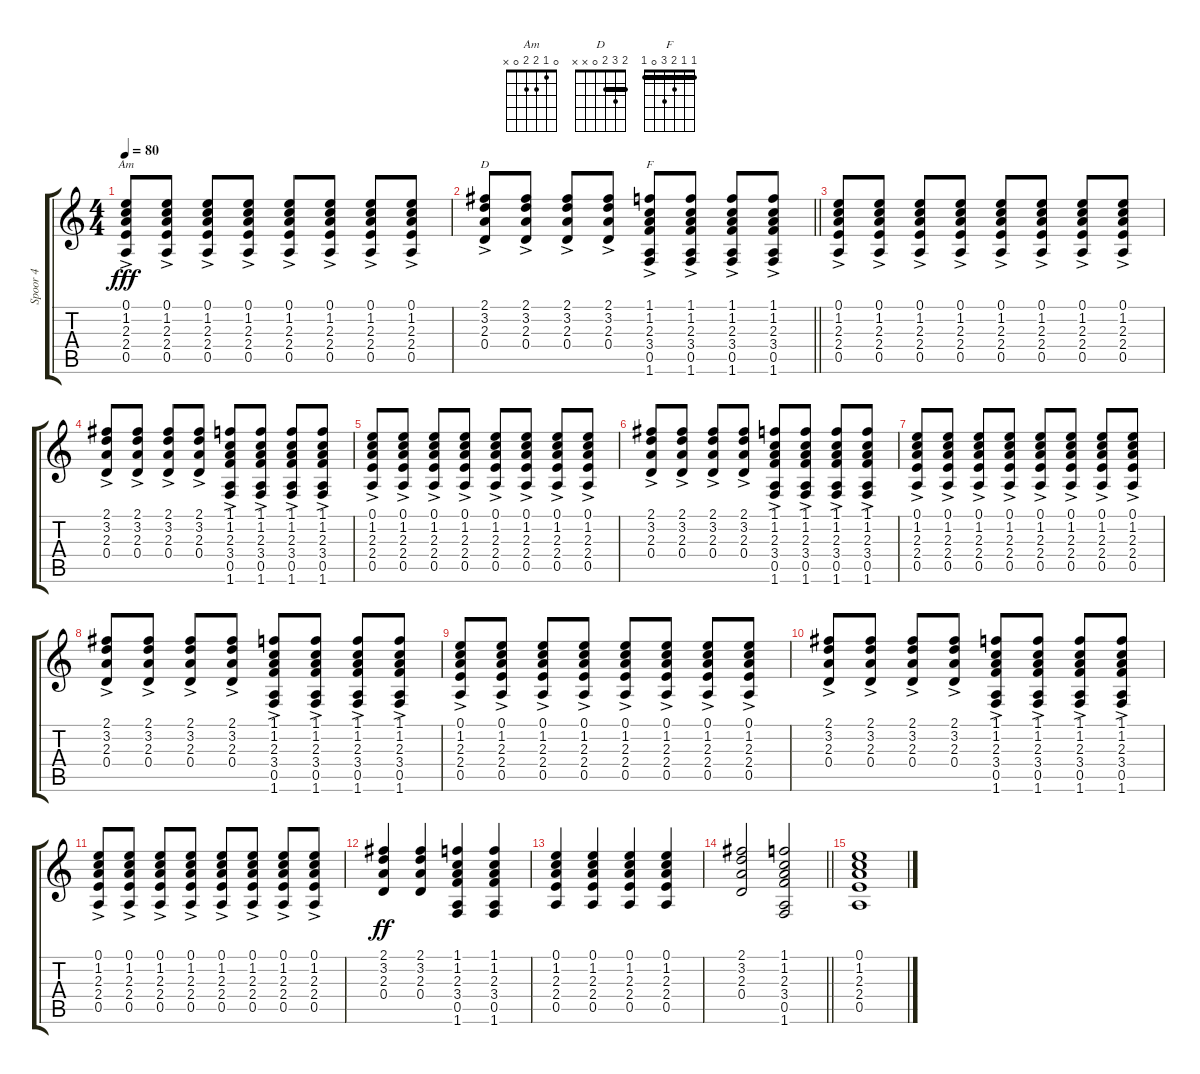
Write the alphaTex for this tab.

\track ("Spoor 4" "Spoor 4") {instrument acousticguitarsteel}
\staff {score tabs}
\tuning (E4 B3 G3 D3 A2 E2) {hide}
\chord ("Am" 0 1 2 2 0 x)
\chord ("D" 2 3 2 0 x x) {barre 2}
\chord ("F" 1 1 2 3 0 1) {barre 1}
\ts (4 4)
\tempo 80
\clef g2
\ks c
(0.1{ac} 1.2{ac} 2.3{ac} 2.4{ac} 0.5{ac}).8{ch "Am" dy fff} (0.1{ac} 1.2{ac} 2.3{ac} 2.4{ac} 0.5{ac}).8 (0.1{ac} 1.2{ac} 2.3{ac} 2.4{ac} 0.5{ac}).8 (0.1{ac} 1.2{ac} 2.3{ac} 2.4{ac} 0.5{ac}).8 (0.1{ac} 1.2{ac} 2.3{ac} 2.4{ac} 0.5{ac}).8 (0.1{ac} 1.2{ac} 2.3{ac} 2.4{ac} 0.5{ac}).8 (0.1{ac} 1.2{ac} 2.3{ac} 2.4{ac} 0.5{ac}).8 (0.1{ac} 1.2{ac} 2.3{ac} 2.4{ac} 0.5{ac}).8 |
\barLineRight lightlight
(2.1{ac} 3.2{ac} 2.3{ac} 0.4{ac}).8{ch "D"} (2.1{ac} 3.2{ac} 2.3{ac} 0.4{ac}).8 (2.1{ac} 3.2{ac} 2.3{ac} 0.4{ac}).8 (2.1{ac} 3.2{ac} 2.3{ac} 0.4{ac}).8 (1.1{ac} 1.2{ac} 2.3{ac} 3.4{ac} 0.5{ac} 1.6{ac}).8{ch "F"} (1.1{ac} 1.2{ac} 2.3{ac} 3.4{ac} 0.5{ac} 1.6{ac}).8 (1.1{ac} 1.2{ac} 2.3{ac} 3.4{ac} 0.5{ac} 1.6{ac}).8 (1.1{ac} 1.2{ac} 2.3{ac} 3.4{ac} 0.5{ac} 1.6{ac}).8 |
(0.1{ac} 1.2{ac} 2.3{ac} 2.4{ac} 0.5{ac}).8 (0.1{ac} 1.2{ac} 2.3{ac} 2.4{ac} 0.5{ac}).8 (0.1{ac} 1.2{ac} 2.3{ac} 2.4{ac} 0.5{ac}).8 (0.1{ac} 1.2{ac} 2.3{ac} 2.4{ac} 0.5{ac}).8 (0.1{ac} 1.2{ac} 2.3{ac} 2.4{ac} 0.5{ac}).8 (0.1{ac} 1.2{ac} 2.3{ac} 2.4{ac} 0.5{ac}).8 (0.1{ac} 1.2{ac} 2.3{ac} 2.4{ac} 0.5{ac}).8 (0.1{ac} 1.2{ac} 2.3{ac} 2.4{ac} 0.5{ac}).8 |
(2.1{ac} 3.2{ac} 2.3{ac} 0.4{ac}).8 (2.1{ac} 3.2{ac} 2.3{ac} 0.4{ac}).8 (2.1{ac} 3.2{ac} 2.3{ac} 0.4{ac}).8 (2.1{ac} 3.2{ac} 2.3{ac} 0.4{ac}).8 (1.1{ac} 1.2{ac} 2.3{ac} 3.4{ac} 0.5{ac} 1.6{ac}).8 (1.1{ac} 1.2{ac} 2.3{ac} 3.4{ac} 0.5{ac} 1.6{ac}).8 (1.1{ac} 1.2{ac} 2.3{ac} 3.4{ac} 0.5{ac} 1.6{ac}).8 (1.1{ac} 1.2{ac} 2.3{ac} 3.4{ac} 0.5{ac} 1.6{ac}).8 |
(0.1{ac} 1.2{ac} 2.3{ac} 2.4{ac} 0.5{ac}).8 (0.1{ac} 1.2{ac} 2.3{ac} 2.4{ac} 0.5{ac}).8 (0.1{ac} 1.2{ac} 2.3{ac} 2.4{ac} 0.5{ac}).8 (0.1{ac} 1.2{ac} 2.3{ac} 2.4{ac} 0.5{ac}).8 (0.1{ac} 1.2{ac} 2.3{ac} 2.4{ac} 0.5{ac}).8 (0.1{ac} 1.2{ac} 2.3{ac} 2.4{ac} 0.5{ac}).8 (0.1{ac} 1.2{ac} 2.3{ac} 2.4{ac} 0.5{ac}).8 (0.1{ac} 1.2{ac} 2.3{ac} 2.4{ac} 0.5{ac}).8 |
(2.1{ac} 3.2{ac} 2.3{ac} 0.4{ac}).8 (2.1{ac} 3.2{ac} 2.3{ac} 0.4{ac}).8 (2.1{ac} 3.2{ac} 2.3{ac} 0.4{ac}).8 (2.1{ac} 3.2{ac} 2.3{ac} 0.4{ac}).8 (1.1{ac} 1.2{ac} 2.3{ac} 3.4{ac} 0.5{ac} 1.6{ac}).8 (1.1{ac} 1.2{ac} 2.3{ac} 3.4{ac} 0.5{ac} 1.6{ac}).8 (1.1{ac} 1.2{ac} 2.3{ac} 3.4{ac} 0.5{ac} 1.6{ac}).8 (1.1{ac} 1.2{ac} 2.3{ac} 3.4{ac} 0.5{ac} 1.6{ac}).8 |
(0.1{ac} 1.2{ac} 2.3{ac} 2.4{ac} 0.5{ac}).8 (0.1{ac} 1.2{ac} 2.3{ac} 2.4{ac} 0.5{ac}).8 (0.1{ac} 1.2{ac} 2.3{ac} 2.4{ac} 0.5{ac}).8 (0.1{ac} 1.2{ac} 2.3{ac} 2.4{ac} 0.5{ac}).8 (0.1{ac} 1.2{ac} 2.3{ac} 2.4{ac} 0.5{ac}).8 (0.1{ac} 1.2{ac} 2.3{ac} 2.4{ac} 0.5{ac}).8 (0.1{ac} 1.2{ac} 2.3{ac} 2.4{ac} 0.5{ac}).8 (0.1{ac} 1.2{ac} 2.3{ac} 2.4{ac} 0.5{ac}).8 |
(2.1{ac} 3.2{ac} 2.3{ac} 0.4{ac}).8 (2.1{ac} 3.2{ac} 2.3{ac} 0.4{ac}).8 (2.1{ac} 3.2{ac} 2.3{ac} 0.4{ac}).8 (2.1{ac} 3.2{ac} 2.3{ac} 0.4{ac}).8 (1.1{ac} 1.2{ac} 2.3{ac} 3.4{ac} 0.5{ac} 1.6{ac}).8 (1.1{ac} 1.2{ac} 2.3{ac} 3.4{ac} 0.5{ac} 1.6{ac}).8 (1.1{ac} 1.2{ac} 2.3{ac} 3.4{ac} 0.5{ac} 1.6{ac}).8 (1.1{ac} 1.2{ac} 2.3{ac} 3.4{ac} 0.5{ac} 1.6{ac}).8 |
(0.1{ac} 1.2{ac} 2.3{ac} 2.4{ac} 0.5{ac}).8 (0.1{ac} 1.2{ac} 2.3{ac} 2.4{ac} 0.5{ac}).8 (0.1{ac} 1.2{ac} 2.3{ac} 2.4{ac} 0.5{ac}).8 (0.1{ac} 1.2{ac} 2.3{ac} 2.4{ac} 0.5{ac}).8 (0.1{ac} 1.2{ac} 2.3{ac} 2.4{ac} 0.5{ac}).8 (0.1{ac} 1.2{ac} 2.3{ac} 2.4{ac} 0.5{ac}).8 (0.1{ac} 1.2{ac} 2.3{ac} 2.4{ac} 0.5{ac}).8 (0.1{ac} 1.2{ac} 2.3{ac} 2.4{ac} 0.5{ac}).8 |
(2.1{ac} 3.2{ac} 2.3{ac} 0.4{ac}).8 (2.1{ac} 3.2{ac} 2.3{ac} 0.4{ac}).8 (2.1{ac} 3.2{ac} 2.3{ac} 0.4{ac}).8 (2.1{ac} 3.2{ac} 2.3{ac} 0.4{ac}).8 (1.1{ac} 1.2{ac} 2.3{ac} 3.4{ac} 0.5{ac} 1.6{ac}).8 (1.1{ac} 1.2{ac} 2.3{ac} 3.4{ac} 0.5{ac} 1.6{ac}).8 (1.1{ac} 1.2{ac} 2.3{ac} 3.4{ac} 0.5{ac} 1.6{ac}).8 (1.1{ac} 1.2{ac} 2.3{ac} 3.4{ac} 0.5{ac} 1.6{ac}).8 |
(0.1{ac} 1.2{ac} 2.3{ac} 2.4{ac} 0.5{ac}).8 (0.1{ac} 1.2{ac} 2.3{ac} 2.4{ac} 0.5{ac}).8 (0.1{ac} 1.2{ac} 2.3{ac} 2.4{ac} 0.5{ac}).8 (0.1{ac} 1.2{ac} 2.3{ac} 2.4{ac} 0.5{ac}).8 (0.1{ac} 1.2{ac} 2.3{ac} 2.4{ac} 0.5{ac}).8 (0.1{ac} 1.2{ac} 2.3{ac} 2.4{ac} 0.5{ac}).8 (0.1{ac} 1.2{ac} 2.3{ac} 2.4{ac} 0.5{ac}).8 (0.1{ac} 1.2{ac} 2.3{ac} 2.4{ac} 0.5{ac}).8 |
(2.1 3.2 2.3 0.4).4{dy ff} (2.1 3.2 2.3 0.4).4 (1.1 1.2 2.3 3.4 0.5 1.6).4 (1.1 1.2 2.3 3.4 0.5 1.6).4 |
(0.1 1.2 2.3 2.4 0.5).4 (0.1 1.2 2.3 2.4 0.5).4 (0.1 1.2 2.3 2.4 0.5).4 (0.1 1.2 2.3 2.4 0.5).4 |
\barLineRight lightlight
(2.1 3.2 2.3 0.4).2 (1.1 1.2 2.3 3.4 0.5 1.6).2 |
(0.1 1.2 2.3 2.4 0.5).1
